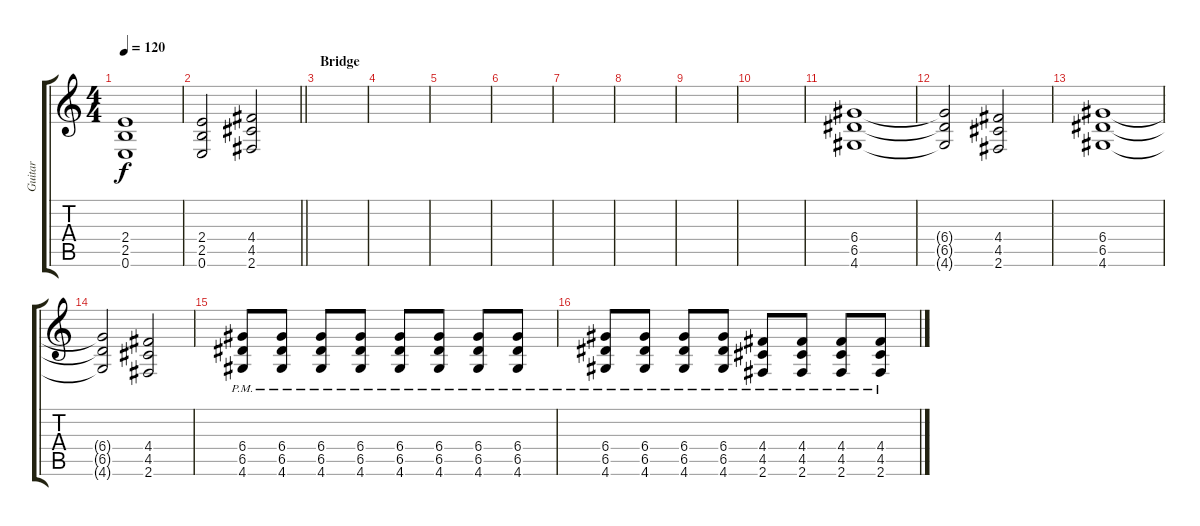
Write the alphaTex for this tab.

\track ("Guitar" "Guitar") {instrument distortionguitar}
\staff {score tabs}
\tuning (E4 B3 G3 D3 A2 E2) {hide}
\ts (4 4)
\tempo 120
\clef g2
\ks c
(2.4 2.5 0.6).1{dy f} |
\barLineRight lightlight
(2.4 2.5 0.6).2 (4.4 4.5 2.6).2 |
\section ("" "Bridge")
|
|
|
|
|
|
|
|
(6.4 6.5 4.6).1 |
(6.4{t} 6.5{t} 4.6{t}).2 (4.4 4.5 2.6).2 |
(6.4 6.5 4.6).1 |
(6.4{t} 6.5{t} 4.6{t}).2 (4.4 4.5 2.6).2 |
(6.4{pm} 6.5{pm} 4.6{pm}).8 (6.4{pm} 6.5{pm} 4.6{pm}).8 (6.4{pm} 6.5{pm} 4.6{pm}).8 (6.4{pm} 6.5{pm} 4.6{pm}).8 (6.4{pm} 6.5{pm} 4.6{pm}).8 (6.4{pm} 6.5{pm} 4.6{pm}).8 (6.4{pm} 6.5{pm} 4.6{pm}).8 (6.4{pm} 6.5{pm} 4.6{pm}).8 |
(6.4{pm} 6.5{pm} 4.6{pm}).8 (6.4{pm} 6.5{pm} 4.6{pm}).8 (6.4{pm} 6.5{pm} 4.6{pm}).8 (6.4{pm} 6.5{pm} 4.6{pm}).8 (4.4{pm} 4.5{pm} 2.6{pm}).8 (4.4{pm} 4.5{pm} 2.6{pm}).8 (4.4{pm} 4.5{pm} 2.6{pm}).8 (4.4{pm} 4.5{pm} 2.6{pm}).8
